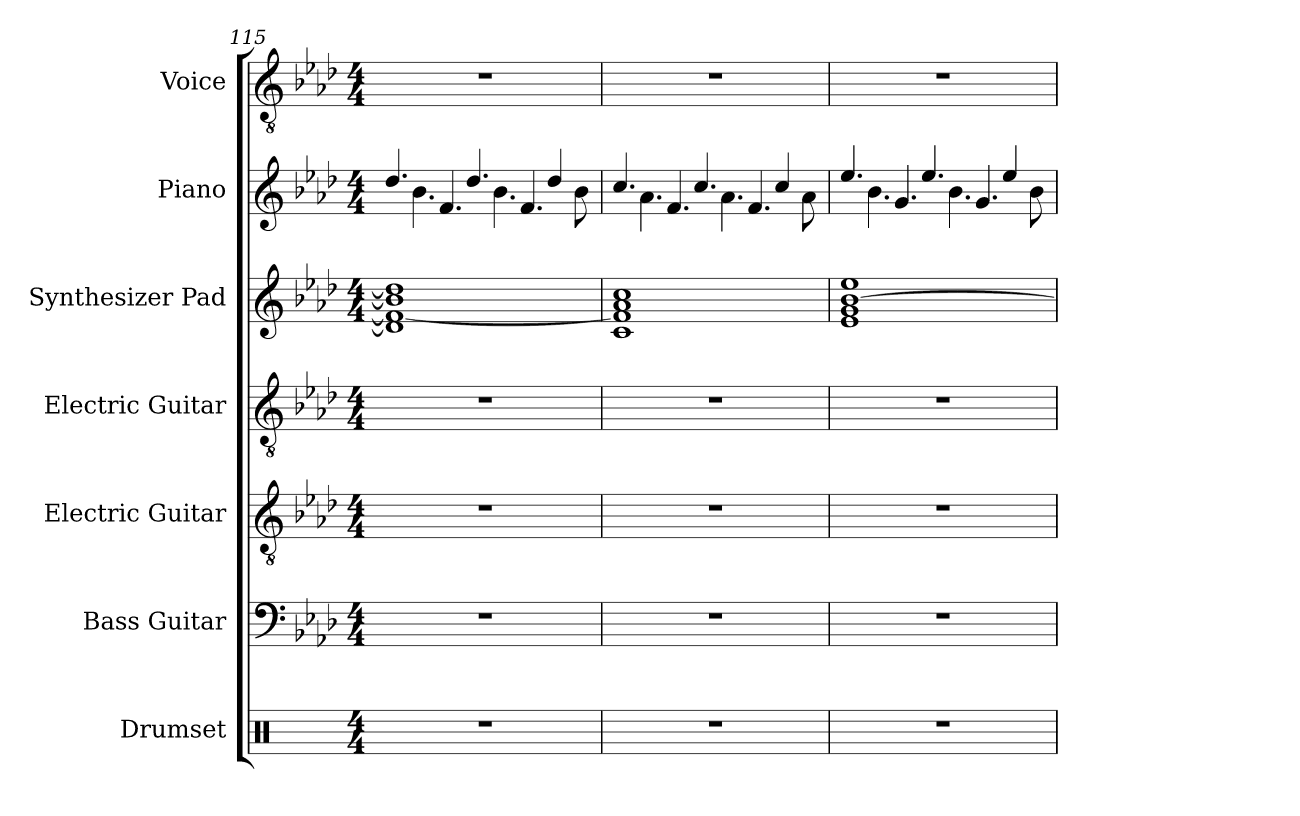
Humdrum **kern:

**kern	**kern	**kern	**kern	**kern	**kern	**kern
*part7	*part6	*part5	*part4	*part3	*part2	*part1
*staff7	*staff6	*staff5	*staff4	*staff3	*staff2	*staff1
*I"Drumset	*I"Bass Guitar	*I"Electric Guitar	*I"Electric Guitar	*I"Synthesizer Pad	*I"Piano	*I"Voice
*I'D. Set	*I'B. Guit.	*I'El. Guit.	*I'El. Guit.	*I'Syn.	*I'Pno.	*I'Vo.
*clefX	*clefF4	*clefGv2	*clefGv2	*clefG2	*clefG2	*clefGv2
*	*ITrd7c12	*	*	*	*	*
*k[]	*k[b-e-a-d-]	*k[b-e-a-d-]	*k[b-e-a-d-]	*k[b-e-a-d-]	*k[b-e-a-d-]	*k[b-e-a-d-]
*M4/4	*M4/4	*M4/4	*M4/4	*M4/4	*M4/4	*M4/4
=115	=115	=115	=115	=115	=115	=115
*	*	*	*	*	*^	*
*	*	*	*	*	*	*^	*
1r	1r	1r	1r	1d-] 1f_ 1b-] 1dd-]	4.dd-/	8ryy	4ryy	1r
.	.	.	.	.	.	4.b-\	.	.
.	.	.	.	.	.	.	4.f/	.
.	.	.	.	.	4.dd-/	.	.	.
.	.	.	.	.	.	4.b-\	.	.
.	.	.	.	.	.	.	4.f/	.
.	.	.	.	.	4dd-/	.	.	.
.	.	.	.	.	.	8b-\	.	.
!!LO:PB:g=z
=116	=116	=116	=116	=116	=116	=116	=116	=116
1r	1r	1r	1r	1c 1f] 1a- 1cc	4.cc/	8ryy	4ryy	1r
.	.	.	.	.	.	4.a-\	.	.
.	.	.	.	.	.	.	4.f/	.
.	.	.	.	.	4.cc/	.	.	.
.	.	.	.	.	.	4.a-\	.	.
.	.	.	.	.	.	.	4.f/	.
.	.	.	.	.	4cc/	.	.	.
.	.	.	.	.	.	8a-\	.	.
=117	=117	=117	=117	=117	=117	=117	=117	=117
1r	1r	1r	1r	1e- 1g [1b- 1ee-	4.ee-/	8ryy	4ryy	1r
.	.	.	.	.	.	4.b-\	.	.
.	.	.	.	.	.	.	4.g/	.
.	.	.	.	.	4.ee-/	.	.	.
.	.	.	.	.	.	4.b-\	.	.
.	.	.	.	.	.	.	4.g/	.
.	.	.	.	.	4ee-/	.	.	.
.	.	.	.	.	.	8b-\	.	.
*	*	*	*	*	*v	*v	*v	*
=	=	=	=	=	=	=
*-	*-	*-	*-	*-	*-	*-
